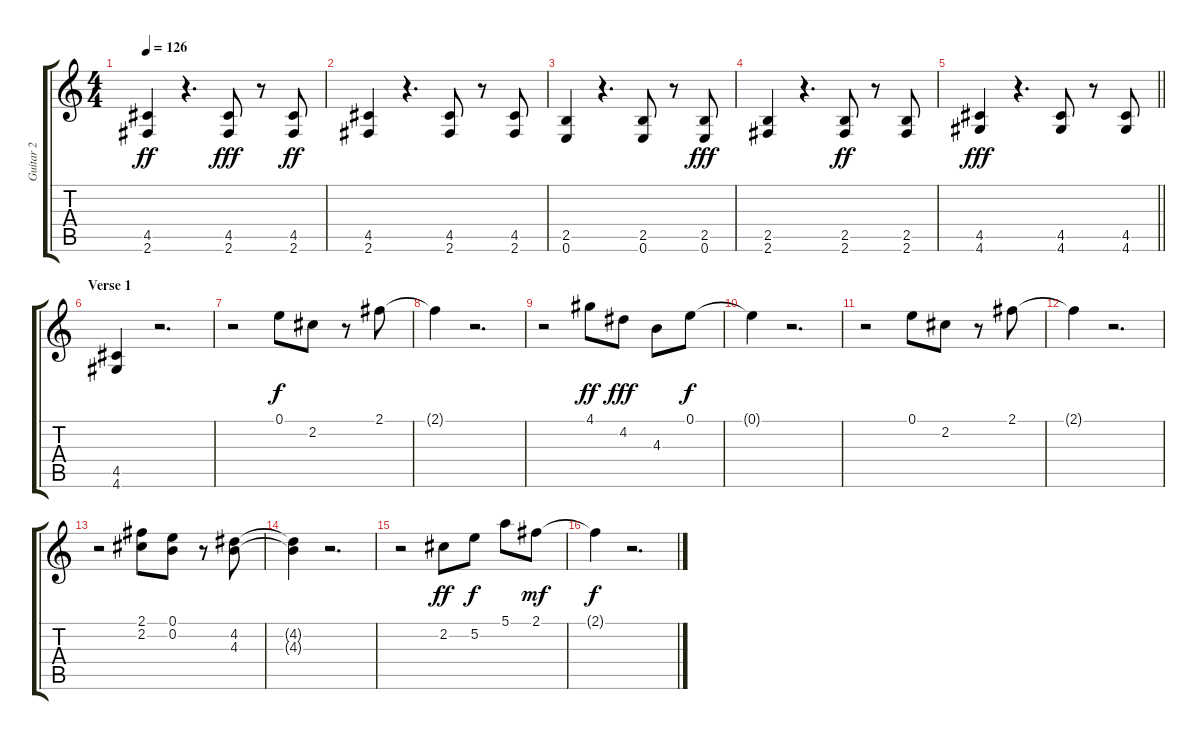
\track ("Guitar 2" "Guitar 2") {instrument distortionguitar}
\staff {score tabs}
\tuning (E4 B3 G3 D3 A2 E2) {hide}
\ts (4 4)
\tempo 126
\clef g2
\ks c
(4.5 2.6).4{dy ff} r.4{d} (4.5 2.6).8{dy fff} r.8 (4.5 2.6).8{dy ff} |
(4.5 2.6).4 r.4{d} (4.5 2.6).8 r.8 (4.5 2.6).8 |
(2.5 0.6).4{balance 12} r.4{d} (2.5 0.6).8 r.8 (2.5 0.6).8{dy fff} |
(2.5 2.6).4 r.4{d} (2.5 2.6).8{dy ff} r.8 (2.5 2.6).8 |
\barLineRight lightlight
(4.5 4.6).4{dy fff} r.4{d} (4.5 4.6).8 r.8 (4.5 4.6).8 |
\section ("" "Verse 1")
(4.5 4.6).4 r.2{d} |
r.2 0.1.8{dy f volume 16} 2.2.8 r.8 2.1.8 |
2.1{t}.4 r.2{d} |
r.2 4.1.8{dy ff} 4.2.8{dy fff} 4.3.8 0.1.8{dy f} |
0.1{t}.4 r.2{d} |
r.2 0.1.8{volume 16} 2.2.8 r.8 2.1.8 |
2.1{t}.4 r.2{d} |
r.2 (2.1 2.2).8 (0.1 0.2).8 r.8 (4.2 4.3).8 |
(4.2{t} 4.3{t}).4 r.2{d} |
r.2 2.2.8{dy ff} 5.2.8{dy f} 5.1.8 2.1.8{dy mf} |
2.1{t}.4{dy f} r.2{d}
